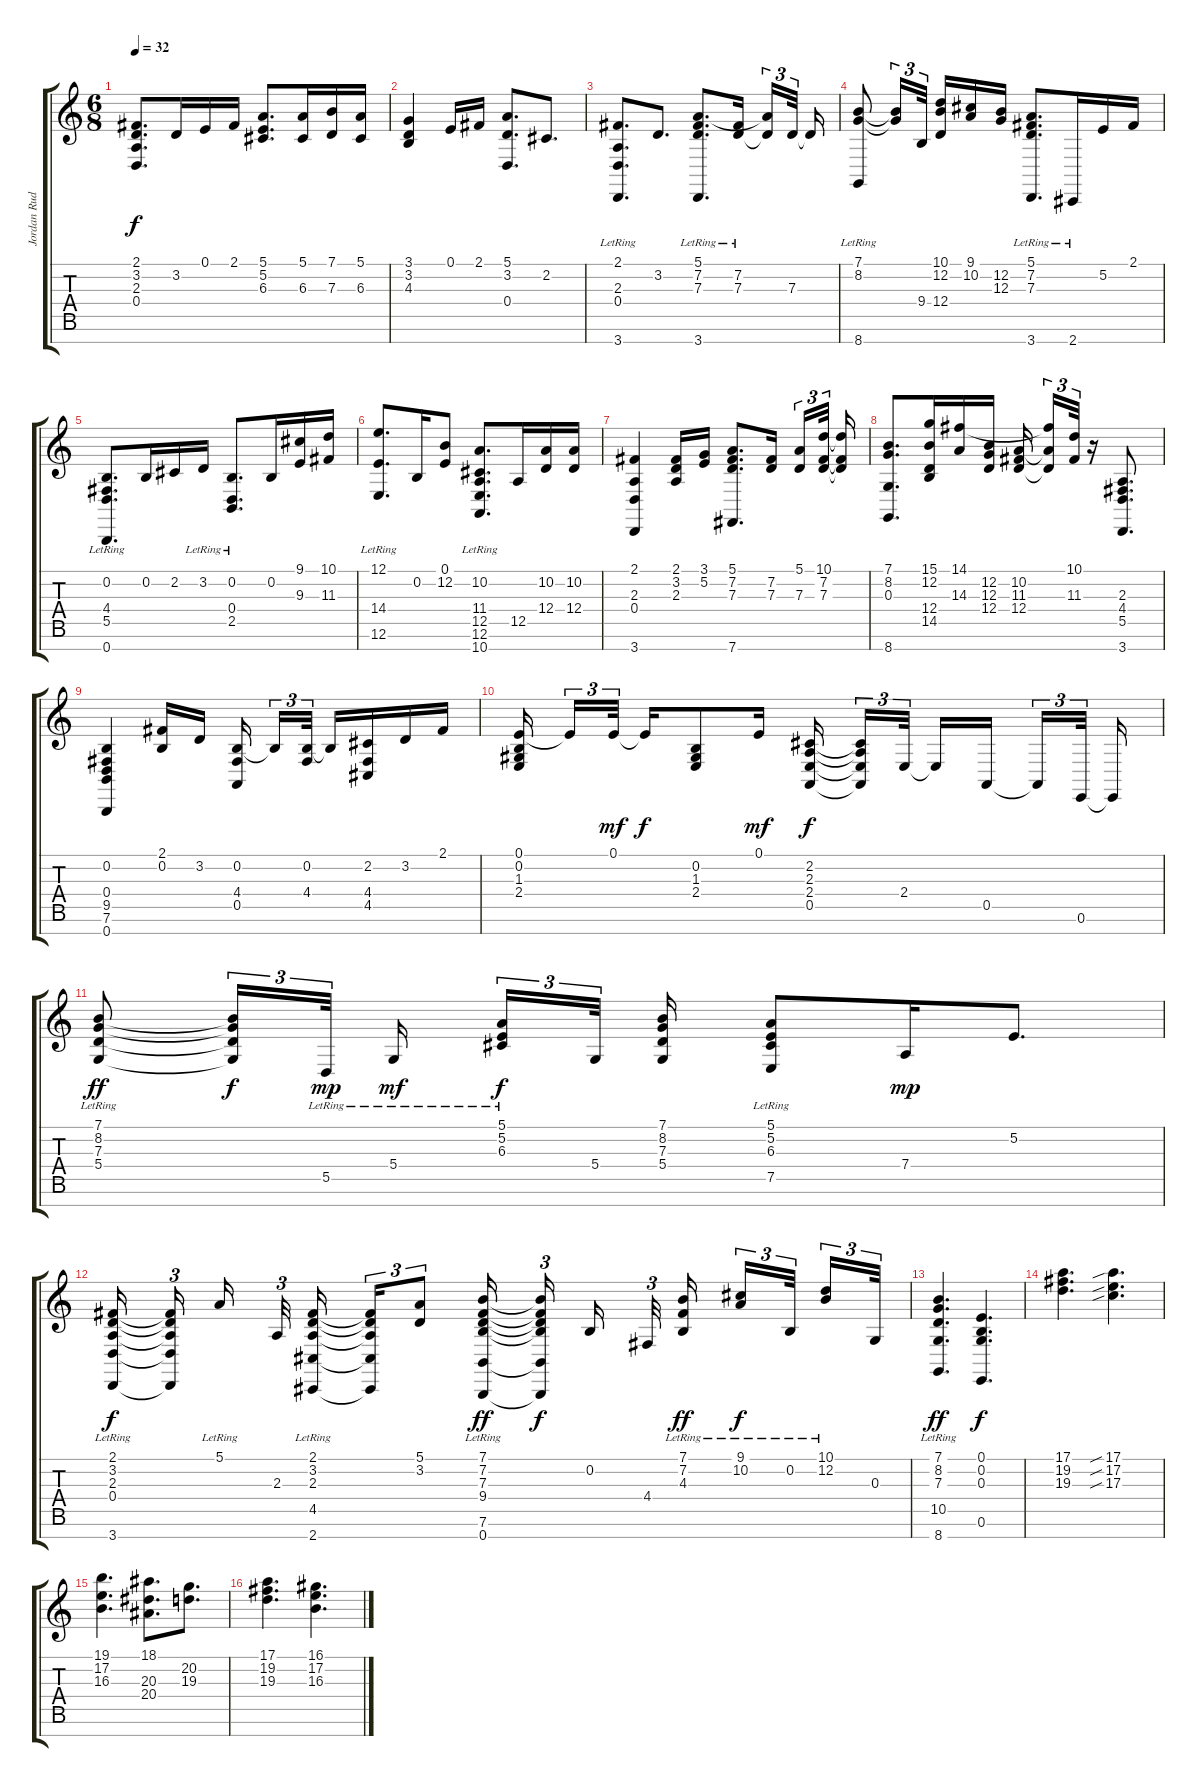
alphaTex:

\track ("Jordan Rudess" "Jordan Rud") {instrument stringensemble1}
\staff {score tabs}
\tuning (E4 B3 G3 D3 A2 E2 B1) {hide}
\ts (6 8)
\tempo 32
\clef g2
\ks c
(2.1 3.2 2.3 0.4).8{d dy f} 3.2.16 0.1.16 2.1.16 (5.1 5.2 6.3).8{d} (5.1 6.3).16 (7.1 7.3).16 (5.1 6.3).16 |
(3.1 3.2 4.3).4 0.1.16 2.1.16 (5.1 3.2 0.4).8{d} 2.2.8{d} |
(2.1{lr} 2.3{lr} 0.4{lr} 3.7{lr}).8{d} 3.2.8{d} (5.1{lr} 7.2 7.3 3.7{lr}).8{d} (7.2{lr} 7.3).16{beam splitsecondary} (5.1{t} 7.3{t}).16{tu (3 2)} 7.3.32{tu (3 2) beam splitsecondary} 7.3{t}.16 |
(7.1{lr} 8.2 8.7{lr}).8 (7.1{t} 8.2{t}).16{tu (3 2)} 9.4.32{tu (3 2) beam splitsecondary} (10.1 12.2 12.4).16 (9.1 10.2).16 (12.2 12.3).16 (5.1 7.2{lr} 7.3{lr} 3.7{lr}).8{d} 2.7{lr}.16 5.2.16 2.1.16 |
(0.2{lr} 4.4{lr} 5.5{lr} 0.7{lr}).8{d} 0.2.16 2.2.16 3.2{lr}.16 (0.2 0.4 2.5{lr}).8{d} 0.2.16 (9.1 9.3).16 (10.1 11.3).16 |
(12.1{lr} 14.4 12.6{lr}).8{d} 0.2.16 (0.1 12.2).8 (10.2 11.4{lr} 12.5 12.6{lr} 10.7{lr}).8{d} 12.5.16 (10.2 12.4).16 (10.2 12.4).16 |
(2.1 2.3 0.4 3.7).4 (2.1 3.2 2.3).16 (3.1 5.2).16 (5.1 7.2 7.3 7.7).8{d} (7.2 7.3).16{beam splitsecondary} (5.1 7.3).16{tu (3 2)} (10.1 7.2 7.3).32{tu (3 2) beam splitsecondary} (10.1{t} 7.2{t} 7.3{t}).16 |
(7.1 8.2 0.3 8.7).8{d} (15.1 12.2 12.4 14.5).16 (14.1 14.3).16 (12.2 12.3 12.4).16 (10.2 11.3 12.4).16{beam splitsecondary} (14.1{t} 10.2{t} 12.4{t}).16{tu (3 2)} (10.1 11.3).32{tu (3 2)} r.16 (2.3 4.4 5.5 3.7).8{d} |
(0.2 0.4 9.5 7.6 0.7).4 (2.1 0.2).16 3.2.16 (0.2 4.4 0.5).16{beam splitsecondary} 0.2{t}.16{tu (3 2)} (0.2 4.4).32{tu (3 2) beam splitsecondary} 0.2{t}.16 (2.2 4.4 4.5).16 3.2.16 2.1.16 |
(0.1 0.2 1.3 2.4).16{beam splitsecondary} 0.1{t}.16{tu (3 2)} 0.1.32{tu (3 2) dy mf beam splitsecondary} 0.1{t}.16{dy f} (0.2 1.3 2.4).8 0.1.16{dy mf} (2.2 2.3 2.4 0.5).16{dy f beam splitsecondary} (2.2{t} 2.3{t} 2.4{t} 0.5{t}).16{tu (3 2)} 2.4.32{tu (3 2) beam splitsecondary} 2.4{t}.16 0.5.16{beam splitsecondary} 0.5{t}.16{tu (3 2)} 0.6.32{tu (3 2) beam splitsecondary} 0.6{t}.16 |
(7.1 8.2 7.3 5.4{lr}).8{dy ff} (7.1{t} 8.2{t} 7.3{t} 5.4{t}).16{tu (3 2) dy f} 5.5{lr}.32{tu (3 2) dy mp beam splitsecondary} 5.4{lr}.16{dy mf beam splitsecondary} (5.1{lr} 5.2{lr} 6.3{lr}).16{tu (3 2) dy f} 5.4.32{tu (3 2) beam splitsecondary} (7.1 8.2 7.3 5.4).16 (5.1{lr} 5.2{lr} 6.3 7.5{lr}).8 7.4.16{dy mp} 5.2.8{d} |
(2.1 3.2{lr} 2.3{lr} 0.4{lr} 3.7{lr}).16{dy f beam splitsecondary} (2.1{t} 3.2{t} 2.3{t} 0.4{t} 3.7{t}).16{tu (3 2) beam splitsecondary} 5.1{lr}.16{beam splitsecondary} 2.3.32{tu (3 2) beam splitsecondary} (2.1{lr} 3.2{lr} 2.3{lr} 4.5{lr} 2.7{lr}).16{beam splitsecondary} (2.1{t} 3.2{t} 2.3{t} 4.5{t} 2.7{t}).16{tu (3 2)} (5.1 3.2).8{tu (3 2)} (7.1 7.2 7.3 9.4 7.6 0.7{lr}).16{dy ff beam splitsecondary} (7.1{t} 7.2{t} 7.3{t} 9.4{t} 7.6{t} 0.7{t}).16{tu (3 2) dy f beam splitsecondary} 0.2.16{beam splitsecondary} 4.4.32{tu (3 2) beam splitsecondary} (7.1 7.2 4.3{lr}).16{dy ff beam splitsecondary} (9.1{lr} 10.2{lr}).16{tu (3 2) dy f} 0.2{lr}.32{tu (3 2) beam splitsecondary} (10.1{lr} 12.2{lr}).16{tu (3 2)} 0.3.32{tu (3 2)} |
(7.1 8.2 7.3 10.5{lr} 8.7{lr}).4{d dy ff} (0.1 0.2 0.3 0.6).4{d dy f} |
(17.1 19.2 19.3).4{d instrument drawbarorgan} (17.1{sib} 17.2{sib} 17.3{sib}).4{d} |
(19.1 17.2 16.3).4{d volume 9} (18.1 20.3 20.4).8{d} (20.2 19.3).8{d} |
(17.1 19.2 19.3).4{d} (16.1 17.2 16.3).4{d}
